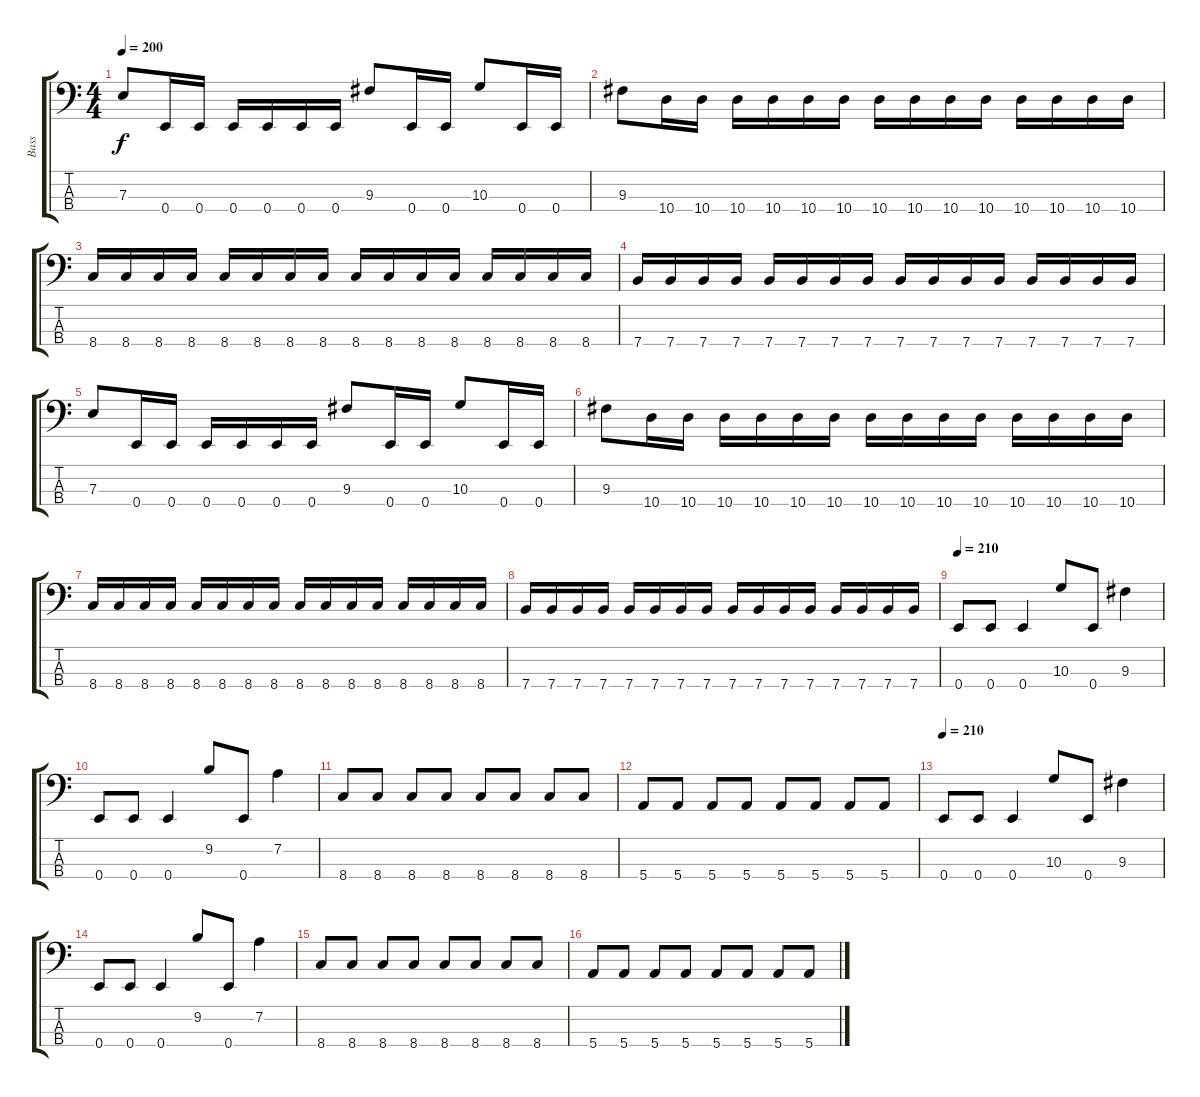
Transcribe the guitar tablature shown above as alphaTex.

\track ("Bass" "Bass") {instrument electricbassfinger}
\staff {score tabs}
\tuning (G2 D2 A1 E1) {hide}
\ts (4 4)
\tempo 200
\clef f4
\ks c
7.3.8{dy f} 0.4.16 0.4.16 0.4.16 0.4.16 0.4.16 0.4.16 9.3.8 0.4.16 0.4.16 10.3.8 0.4.16 0.4.16 |
9.3.8 10.4.16 10.4.16 10.4.16 10.4.16 10.4.16 10.4.16 10.4.16 10.4.16 10.4.16 10.4.16 10.4.16 10.4.16 10.4.16 10.4.16 |
8.4.16 8.4.16 8.4.16 8.4.16 8.4.16 8.4.16 8.4.16 8.4.16 8.4.16 8.4.16 8.4.16 8.4.16 8.4.16 8.4.16 8.4.16 8.4.16 |
7.4.16 7.4.16 7.4.16 7.4.16 7.4.16 7.4.16 7.4.16 7.4.16 7.4.16 7.4.16 7.4.16 7.4.16 7.4.16 7.4.16 7.4.16 7.4.16 |
7.3.8 0.4.16 0.4.16 0.4.16 0.4.16 0.4.16 0.4.16 9.3.8 0.4.16 0.4.16 10.3.8 0.4.16 0.4.16 |
9.3.8 10.4.16 10.4.16 10.4.16 10.4.16 10.4.16 10.4.16 10.4.16 10.4.16 10.4.16 10.4.16 10.4.16 10.4.16 10.4.16 10.4.16 |
8.4.16 8.4.16 8.4.16 8.4.16 8.4.16 8.4.16 8.4.16 8.4.16 8.4.16 8.4.16 8.4.16 8.4.16 8.4.16 8.4.16 8.4.16 8.4.16 |
7.4.16 7.4.16 7.4.16 7.4.16 7.4.16 7.4.16 7.4.16 7.4.16 7.4.16 7.4.16 7.4.16 7.4.16 7.4.16 7.4.16 7.4.16 7.4.16 |
\tempo 210
0.4.8 0.4.8 0.4.4 10.3.8 0.4.8 9.3.4 |
0.4.8 0.4.8 0.4.4 9.2.8 0.4.8 7.2.4 |
8.4.8 8.4.8 8.4.8 8.4.8 8.4.8 8.4.8 8.4.8 8.4.8 |
5.4.8 5.4.8 5.4.8 5.4.8 5.4.8 5.4.8 5.4.8 5.4.8 |
\tempo 210
0.4.8 0.4.8 0.4.4 10.3.8 0.4.8 9.3.4 |
0.4.8 0.4.8 0.4.4 9.2.8 0.4.8 7.2.4 |
8.4.8 8.4.8 8.4.8 8.4.8 8.4.8 8.4.8 8.4.8 8.4.8 |
5.4.8 5.4.8 5.4.8 5.4.8 5.4.8 5.4.8 5.4.8 5.4.8
